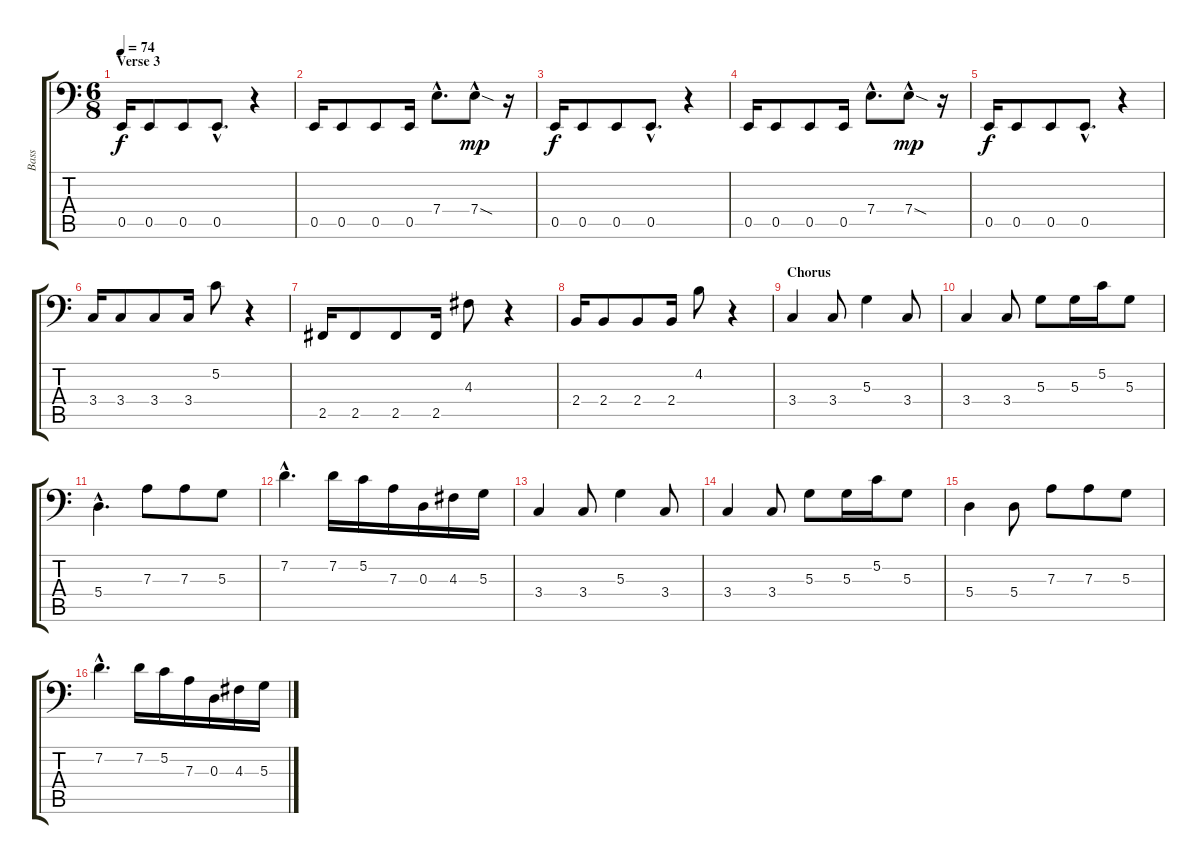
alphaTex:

\track ("Bass" "Bass") {instrument electricbassfinger}
\staff {score tabs}
\tuning (C3 G2 D2 A1 E1 B0) {hide}
\ts (6 8)
\section ("" "Verse 3")
\tempo 74
\clef f4
\ks c
0.5.16{dy f} 0.5.8 0.5.8 0.5{hac}.8{d} r.4 |
0.5.16 0.5.8 0.5.8 0.5.16 7.4{hac}.8{d} 7.4{sod hac}.8{dy mp} r.16 |
0.5.16{dy f} 0.5.8 0.5.8 0.5{hac}.8{d} r.4 |
0.5.16 0.5.8 0.5.8 0.5.16 7.4{hac}.8{d} 7.4{sod hac}.8{dy mp} r.16 |
0.5.16{dy f} 0.5.8 0.5.8 0.5{hac}.8{d} r.4 |
3.4.16 3.4.8 3.4.8 3.4.16 5.2.8 r.4 |
2.5.16 2.5.8 2.5.8 2.5.16 4.3.8 r.4 |
2.4.16 2.4.8 2.4.8 2.4.16 4.2.8 r.4 |
\section ("" "Chorus")
3.4.4 3.4.8 5.3.4 3.4.8 |
3.4.4 3.4.8 5.3.8 5.3.16 5.2.16 5.3.8 |
5.4{hac}.4{d} 7.3.8 7.3.8 5.3.8 |
7.2{hac}.4{d} 7.2.16 5.2.16 7.3.16 0.3.16 4.3.16 5.3.16 |
3.4.4 3.4.8 5.3.4 3.4.8 |
3.4.4 3.4.8 5.3.8 5.3.16 5.2.16 5.3.8 |
5.4.4 5.4.8 7.3.8 7.3.8 5.3.8 |
7.2{hac}.4{d} 7.2.16 5.2.16 7.3.16 0.3.16 4.3.16 5.3.16
